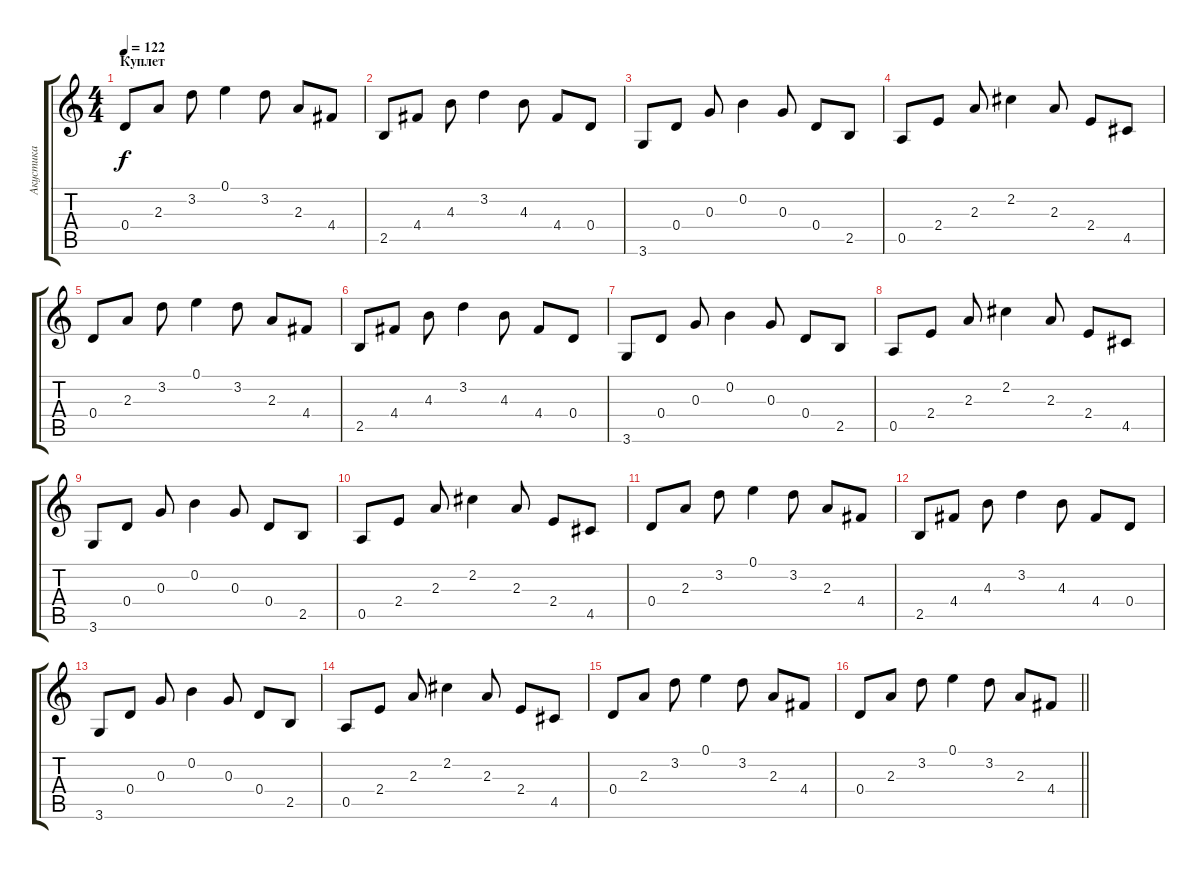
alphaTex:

\track ("Акустика" "Акустика") {instrument acousticguitarsteel}
\staff {score tabs}
\tuning (E4 B3 G3 D3 A2 E2) {hide}
\ts (4 4)
\section ("" "Куплет")
\tempo 122
\clef g2
\ks c
0.4.8{dy f} 2.3.8 3.2.8 0.1.4 3.2.8 2.3.8 4.4.8 |
2.5.8 4.4.8 4.3.8 3.2.4 4.3.8 4.4.8 0.4.8 |
3.6.8 0.4.8 0.3.8 0.2.4 0.3.8 0.4.8 2.5.8 |
0.5.8 2.4.8 2.3.8 2.2.4 2.3.8 2.4.8 4.5.8 |
0.4.8 2.3.8 3.2.8 0.1.4 3.2.8 2.3.8 4.4.8 |
2.5.8 4.4.8 4.3.8 3.2.4 4.3.8 4.4.8 0.4.8 |
3.6.8 0.4.8 0.3.8 0.2.4 0.3.8 0.4.8 2.5.8 |
0.5.8 2.4.8 2.3.8 2.2.4 2.3.8 2.4.8 4.5.8 |
3.6.8 0.4.8 0.3.8 0.2.4 0.3.8 0.4.8 2.5.8 |
0.5.8 2.4.8 2.3.8 2.2.4 2.3.8 2.4.8 4.5.8 |
0.4.8 2.3.8 3.2.8 0.1.4 3.2.8 2.3.8 4.4.8 |
2.5.8 4.4.8 4.3.8 3.2.4 4.3.8 4.4.8 0.4.8 |
3.6.8 0.4.8 0.3.8 0.2.4 0.3.8 0.4.8 2.5.8 |
0.5.8 2.4.8 2.3.8 2.2.4 2.3.8 2.4.8 4.5.8 |
0.4.8 2.3.8 3.2.8 0.1.4 3.2.8 2.3.8 4.4.8 |
\barLineRight lightlight
0.4.8 2.3.8 3.2.8 0.1.4 3.2.8 2.3.8 4.4.8
